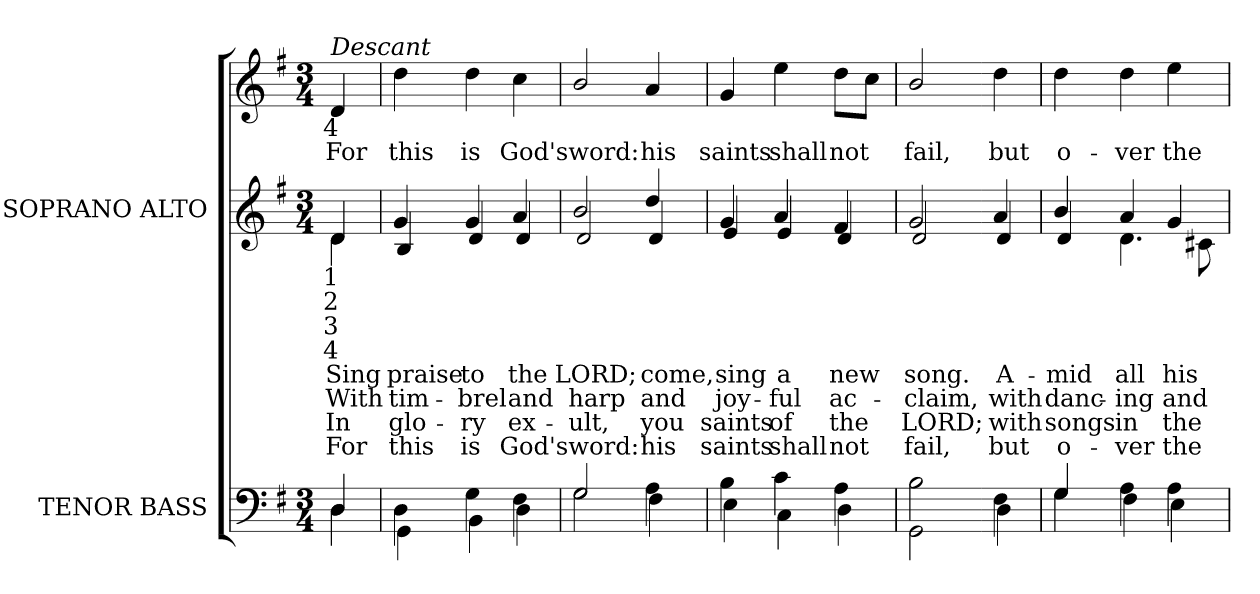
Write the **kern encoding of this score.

**kern	**kern	**text	**text	**text	**text	**kern	**text
*part2	*part1	*part1	*part1	*part1	*part1	*part1	*part1
*staff3	*staff2	*staff2	*staff2	*staff2	*staff2	*staff1	*staff1
*I"TENOR BASS	*I"SOPRANO ALTO	*	*	*	*	*	*
*I'T. B.	*I'S. A.	*	*	*	*	*	*
!!LO:PB:g=z
*clefF4	*clefG2	*	*	*	*	*clefG2	*
*k[f#]	*k[f#]	*	*	*	*	*k[f#]	*
*G:	*G:	*	*	*	*	*G:	*
*M3/4	*M3/4	*	*	*	*	*M3/4	*
=	=	=	=	=	=	=	=
*^	*	*	*	*	*	*	*
!	!	!	!LO:LY:b:color=#000000	!LO:LY:b:color=#000000	!LO:LY:b:color=#000000	!LO:LY:b:color=#000000	!	!
*	*	*^	*	*	*	*	*	*
!	!	!	!	!	!	!	!	!LO:TX:a:i:t=Descant	!
!	!	!	!	!	!	!	!	!LO:TX:b:cj:t=4	!
!	!	!LO:TX:b:cj:t=1	!	!	!	!	!	!	!
!	!	!LO:TX:b:cj:t=2	!	!	!	!	!	!	!
!	!	!LO:TX:b:cj:t=3	!	!	!	!	!	!	!
!	!	!LO:TX:b:cj:t=4	!	!	!	!	!	!	!
!	!	!	!	!	!	!	!	!	!LO:LY:b:color=#000000
4Di/	4Di\	4di/	4di\	Sing	With	In	For	4di/	For
=	=	=	=	=	=	=	=	=	=
!	!	!	!	!LO:LY:b:color=#000000	!LO:LY:b:color=#000000	!LO:LY:b:color=#000000	!LO:LY:b:color=#000000	!	!
!	!	!	!	!	!	!	!	!	!LO:LY:b:color=#000000
4Di\	4GGi\	4gi/	4Bi/	praise	tim-	glo-	this	4ddi\	this
!	!	!	!	!LO:LY:b:color=#000000	!LO:LY:b:color=#000000	!LO:LY:b:color=#000000	!LO:LY:b:color=#000000	!	!
!	!	!	!	!	!	!	!	!	!LO:LY:b:color=#000000
4Gi\	4BBi\	4gi/	4di/	to	-brel	-ry	is	4ddi\	is
!	!	!	!	!LO:LY:b:color=#000000	!LO:LY:b:color=#000000	!LO:LY:b:color=#000000	!LO:LY:b:color=#000000	!	!
!	!	!	!	!	!	!	!	!	!LO:LY:b:color=#000000
4F#i\	4Di\	4ai/	4di/	the	and	ex-	God's	4cci\	God's
=1	=1	=1	=1	=1	=1	=1	=1	=1	=1
!	!	!	!	!LO:LY:b:color=#000000	!LO:LY:b:color=#000000	!LO:LY:b:color=#000000	!LO:LY:b:color=#000000	!	!
!	!	!	!	!	!	!	!	!	!LO:LY:b:color=#000000
2Gi/	2Gi\	2bi/	2di/	LORD;	harp	-ult,	word:	2bi/	word:
!	!	!	!	!LO:LY:b:color=#000000	!LO:LY:b:color=#000000	!LO:LY:b:color=#000000	!LO:LY:b:color=#000000	!	!
!	!	!	!	!	!	!	!	!	!LO:LY:b:color=#000000
4Ai\	4F#i\	4ddi/	4di/	come,	and	you	his	4ai/	his
=2	=2	=2	=2	=2	=2	=2	=2	=2	=2
!	!	!	!	!LO:LY:b:color=#000000	!LO:LY:b:color=#000000	!LO:LY:b:color=#000000	!LO:LY:b:color=#000000	!	!
!	!	!	!	!	!	!	!	!	!LO:LY:b:color=#000000
4Bi\	4Ei\	4gi/	4ei/	sing	joy-	saints	saints	4gi/	saints
!	!	!	!	!LO:LY:b:color=#000000	!LO:LY:b:color=#000000	!LO:LY:b:color=#000000	!LO:LY:b:color=#000000	!	!
!	!	!	!	!	!	!	!	!	!LO:LY:b:color=#000000
4ci\	4Ci\	4ai/	4ei/	a	-ful	of	shall	4eei\	shall
!	!	!	!	!LO:LY:b:color=#000000	!LO:LY:b:color=#000000	!LO:LY:b:color=#000000	!LO:LY:b:color=#000000	!	!
!	!	!	!	!	!	!	!	!	!LO:LY:b:color=#000000
4Ai\	4Di\	4f#i/	4di/	new	ac-	the	not	8ddi\L	not
.	.	.	.	.	.	.	.	8cci\J	.
=3	=3	=3	=3	=3	=3	=3	=3	=3	=3
!	!	!	!	!LO:LY:b:color=#000000	!LO:LY:b:color=#000000	!LO:LY:b:color=#000000	!LO:LY:b:color=#000000	!	!
!	!	!	!	!	!	!	!	!	!LO:LY:b:color=#000000
2Bi\	2GGi\	2gi/	2di/	song.	-claim,	LORD;	fail,	2bi/	fail,
!!LO:LB:g=z
=4-	=4-	=4-	=4-	=4-	=4-	=4-	=4-	=4-	=4-
!	!	!	!	!LO:LY:b:color=#000000	!LO:LY:b:color=#000000	!LO:LY:b:color=#000000	!LO:LY:b:color=#000000	!	!
!	!	!	!	!	!	!	!	!	!LO:LY:b:color=#000000
4F#i\	4Di\	4ai/	4di/	A-	with	with	but	4ddi\	but
=5	=5	=5	=5	=5	=5	=5	=5	=5	=5
!	!	!	!	!LO:LY:b:color=#000000	!LO:LY:b:color=#000000	!LO:LY:b:color=#000000	!LO:LY:b:color=#000000	!	!
!	!	!	!	!	!	!	!	!	!LO:LY:b:color=#000000
4Gi/	4Gi\	4bi/	4di/	-mid	danc-	songs	o-	4ddi\	o-
!	!	!	!	!LO:LY:b:color=#000000	!LO:LY:b:color=#000000	!LO:LY:b:color=#000000	!LO:LY:b:color=#000000	!	!
!	!	!	!	!	!	!	!	!	!LO:LY:b:color=#000000
4Ai\	4F#i\	4ai/	4.di\	all	-ing	in	-ver	4ddi\	-ver
!	!	!	!	!LO:LY:b:color=#000000	!LO:LY:b:color=#000000	!LO:LY:b:color=#000000	!LO:LY:b:color=#000000	!	!
!	!	!	!	!	!	!	!	!	!LO:LY:b:color=#000000
4Ai\	4Ei\	4gi/	.	his	and	the	the	4eei\	the
.	.	.	8c#Xi\	.	.	.	.	.	.
*v	*v	*	*	*	*	*	*	*	*
*	*v	*v	*	*	*	*	*	*
=	=	=	=	=	=	=	=
*-	*-	*-	*-	*-	*-	*-	*-
